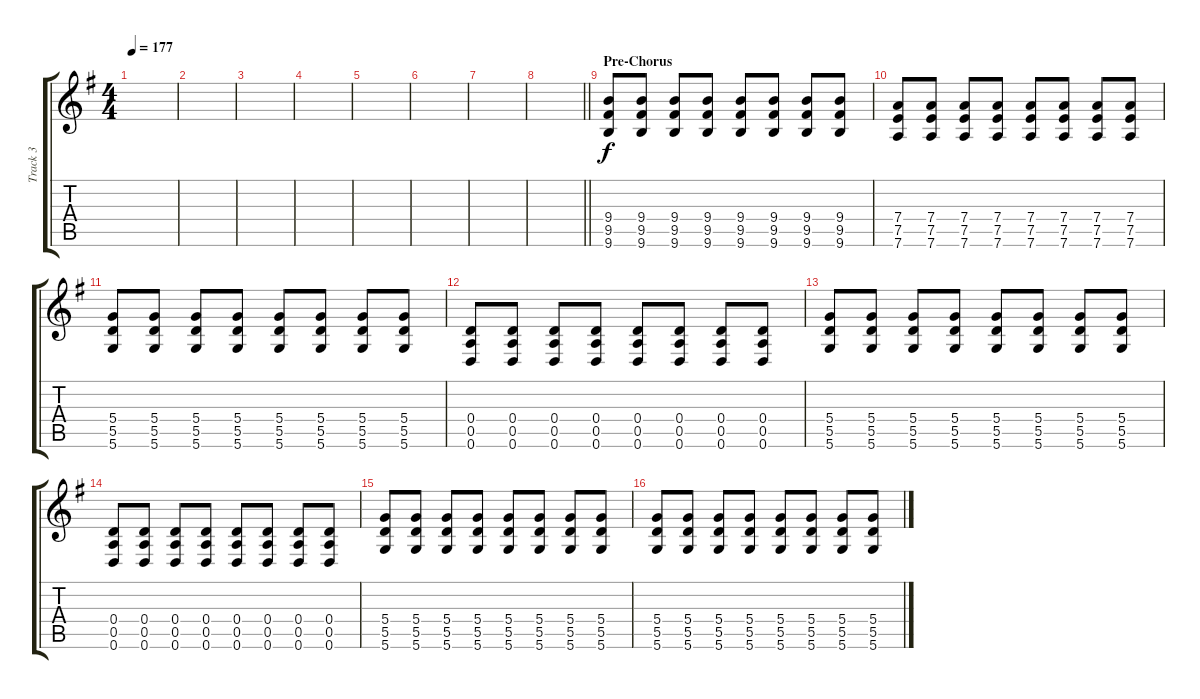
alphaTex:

\track ("Track 3" "Track 3") {instrument distortionguitar}
\staff {score tabs}
\tuning (E4 B3 G3 D3 A2 D2) {hide}
\ts (4 4)
\tempo 177
\clef g2
\ks g
|
|
|
|
|
|
|
\barLineRight lightlight
|
\section ("" "Pre-Chorus")
(9.4 9.5 9.6).8 (9.4 9.5 9.6).8 (9.4 9.5 9.6).8 (9.4 9.5 9.6).8 (9.4 9.5 9.6).8 (9.4 9.5 9.6).8 (9.4 9.5 9.6).8 (9.4 9.5 9.6).8 |
(7.4 7.5 7.6).8 (7.4 7.5 7.6).8 (7.4 7.5 7.6).8 (7.4 7.5 7.6).8 (7.4 7.5 7.6).8 (7.4 7.5 7.6).8 (7.4 7.5 7.6).8 (7.4 7.5 7.6).8 |
(5.4 5.5 5.6).8 (5.4 5.5 5.6).8 (5.4 5.5 5.6).8 (5.4 5.5 5.6).8 (5.4 5.5 5.6).8 (5.4 5.5 5.6).8 (5.4 5.5 5.6).8 (5.4 5.5 5.6).8 |
(0.4 0.5 0.6).8 (0.4 0.5 0.6).8 (0.4 0.5 0.6).8 (0.4 0.5 0.6).8 (0.4 0.5 0.6).8 (0.4 0.5 0.6).8 (0.4 0.5 0.6).8 (0.4 0.5 0.6).8 |
(5.4 5.5 5.6).8 (5.4 5.5 5.6).8 (5.4 5.5 5.6).8 (5.4 5.5 5.6).8 (5.4 5.5 5.6).8 (5.4 5.5 5.6).8 (5.4 5.5 5.6).8 (5.4 5.5 5.6).8 |
(0.4 0.5 0.6).8 (0.4 0.5 0.6).8 (0.4 0.5 0.6).8 (0.4 0.5 0.6).8 (0.4 0.5 0.6).8 (0.4 0.5 0.6).8 (0.4 0.5 0.6).8 (0.4 0.5 0.6).8 |
(5.4 5.5 5.6).8 (5.4 5.5 5.6).8 (5.4 5.5 5.6).8 (5.4 5.5 5.6).8 (5.4 5.5 5.6).8 (5.4 5.5 5.6).8 (5.4 5.5 5.6).8 (5.4 5.5 5.6).8 |
(5.4 5.5 5.6).8 (5.4 5.5 5.6).8 (5.4 5.5 5.6).8 (5.4 5.5 5.6).8 (5.4 5.5 5.6).8 (5.4 5.5 5.6).8 (5.4 5.5 5.6).8 (5.4 5.5 5.6).8
